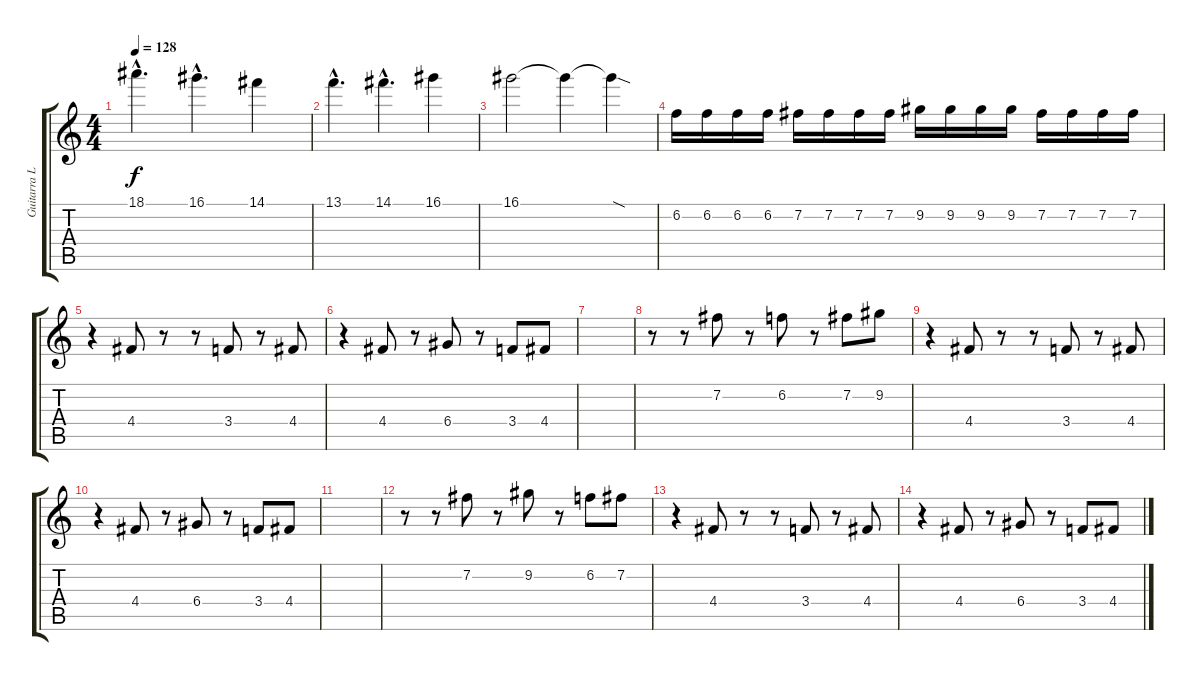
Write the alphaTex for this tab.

\track ("Guitarra Lider" "Guitarra L") {instrument overdrivenguitar}
\staff {score tabs}
\tuning (E4 B3 G3 D3 A2 E2) {hide}
\ts (4 4)
\tempo 128
\clef g2
\ks c
18.1{hac}.4{d dy f} 16.1{hac}.4{d} 14.1.4 |
13.1{hac}.4{d} 14.1{hac}.4{d} 16.1.4 |
16.1.2 16.1{t}.4 16.1{sod t}.4 |
6.2.16 6.2.16 6.2.16 6.2.16 7.2.16 7.2.16 7.2.16 7.2.16 9.2.16 9.2.16 9.2.16 9.2.16 7.2.16 7.2.16 7.2.16 7.2.16 |
r.4 4.4.8 r.8 r.8 3.4.8 r.8 4.4.8 |
r.4 4.4.8 r.8 6.4.8 r.8 3.4.8 4.4.8 |
|
r.8 r.8 7.2.8 r.8 6.2.8 r.8 7.2.8 9.2.8 |
r.4 4.4.8 r.8 r.8 3.4.8 r.8 4.4.8 |
r.4 4.4.8 r.8 6.4.8 r.8 3.4.8 4.4.8 |
|
r.8 r.8 7.2.8 r.8 9.2.8 r.8 6.2.8 7.2.8 |
r.4 4.4.8 r.8 r.8 3.4.8 r.8 4.4.8 |
r.4 4.4.8 r.8 6.4.8 r.8 3.4.8 4.4.8
